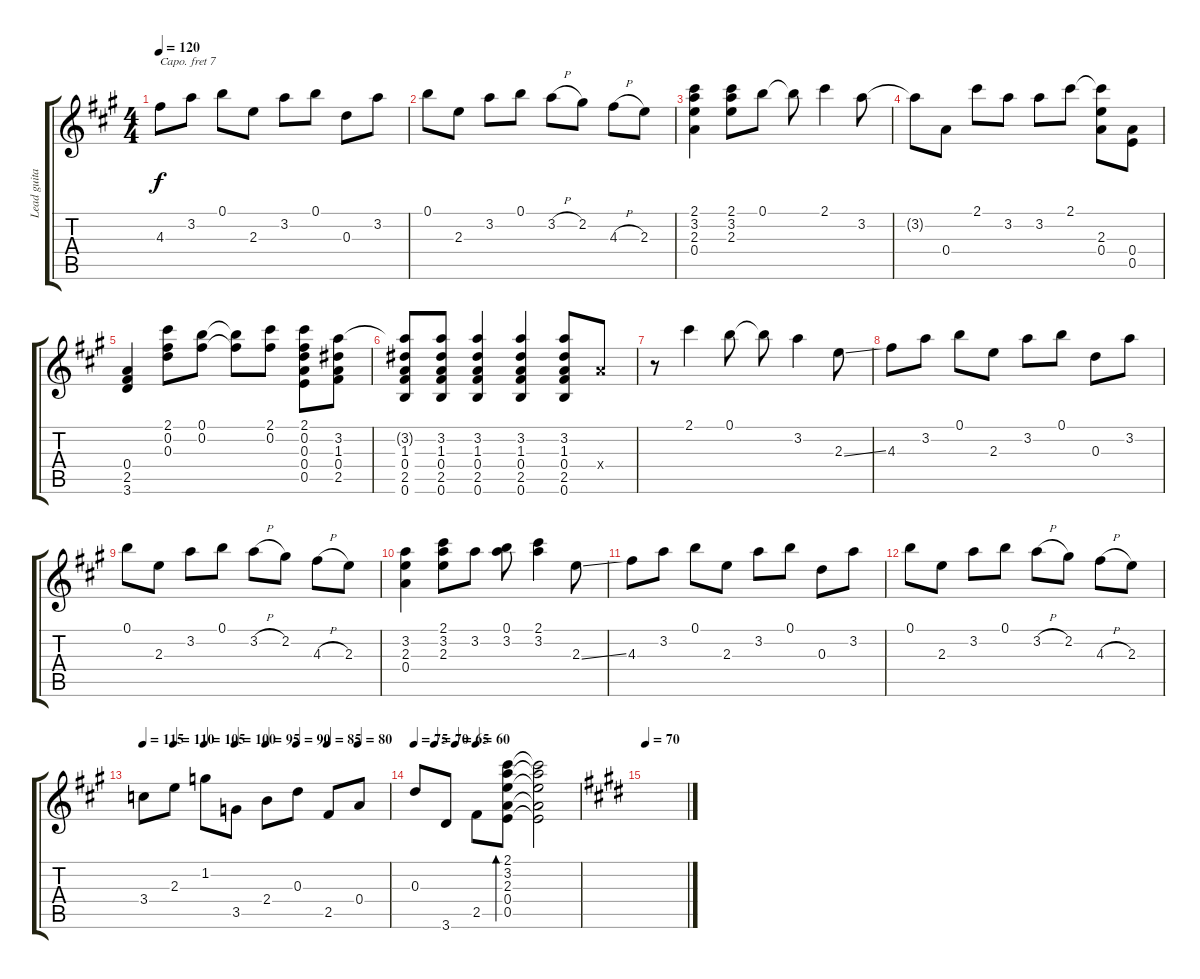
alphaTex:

\track ("Lead guitar" "Lead guita") {instrument acousticguitarsteel}
\staff {score tabs}
\capo 7
\tuning (E4 B3 G3 D3 A2 E2) {hide}
\ts (4 4)
\tempo 120
\clef g2
\ks a
4.3.8{dy f} 3.2.8 0.1.8 2.3.8 3.2.8 0.1.8 0.3.8 3.2.8 |
0.1.8 2.3.8 3.2.8 0.1.8 3.2{h}.8 2.2.8 4.3{h}.8 2.3.8 |
(2.1 3.2 2.3 0.4).4 (2.1 3.2 2.3).8 0.1.8 0.1{t}.8 2.1.4 3.2.8 |
3.2{t}.8 0.4.8 2.1.8 3.2.8 3.2.8 2.1.8 (2.1{t} 2.3 0.4).8 (0.4 0.5).8 |
(0.4 2.5 3.6).4 (2.1 0.2 0.3).8 (0.1 0.2).8 (0.1{t} 0.2{t}).8 (2.1 0.2).8 (2.1 0.2 0.3 0.4 0.5).8 (3.2 1.3 0.4 2.5).8 |
(3.2{t} 1.3 0.4 2.5 0.6).8 (3.2 1.3 0.4 2.5 0.6).8 (3.2 1.3 0.4 2.5 0.6).4 (3.2 1.3 0.4 2.5 0.6).4 (3.2 1.3 0.4 2.5 0.6).8 0.4{x}.8 |
r.8 2.1.4 0.1.8 0.1{t}.8 3.2.4 2.3{ss}.8 |
4.3.8 3.2.8 0.1.8 2.3.8 3.2.8 0.1.8 0.3.8 3.2.8 |
0.1.8 2.3.8 3.2.8 0.1.8 3.2{h}.8 2.2.8 4.3{h}.8 2.3.8 |
(3.2 2.3 0.4).4 (2.1 3.2 2.3).8 3.2.8 (0.1 3.2).8 (2.1 3.2).4 2.3{ss}.8 |
4.3.8 3.2.8 0.1.8 2.3.8 3.2.8 0.1.8 0.3.8 3.2.8 |
0.1.8 2.3.8 3.2.8 0.1.8 3.2{h}.8 2.2.8 4.3{h}.8 2.3.8 |
\tempo 115
\tempo (110 0.125)
\tempo (105 0.25)
\tempo (100 0.375)
\tempo (95 0.5)
\tempo (90 0.625)
\tempo (85 0.75)
\tempo (80 0.875)
3.4.8 2.3.8 1.2.8 3.5.8 2.4.8 0.3.8 2.5.8 0.4.8 |
\tempo 75
\tempo (70 0.125)
\tempo (65 0.25)
\tempo (60 0.375)
0.3.8 3.6.8 2.5.8 (2.1 3.2 2.3 0.4 0.5).8{bd 480} (2.1{t} 3.2{t} 2.3{t} 0.4{t} 0.5{t}).2 |
\tempo 70
\ks e
